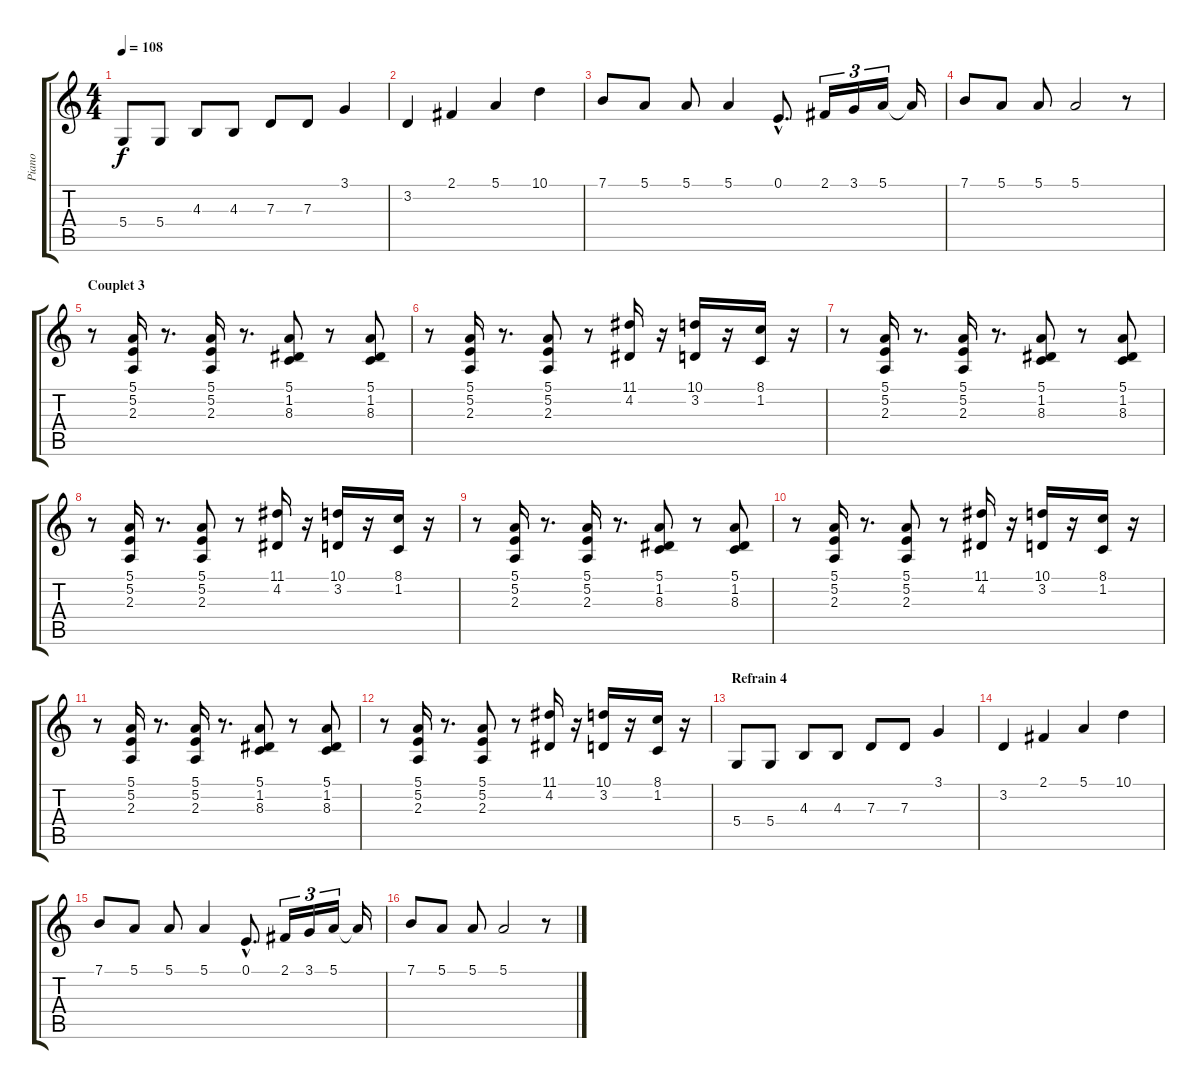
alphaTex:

\track ("Piano" "Piano") {instrument acousticgrandpiano}
\staff {score tabs}
\tuning (E4 B3 G3 D3 A2 E2) {hide}
\ts (4 4)
\tempo 108
\clef g2
\ks c
5.4.8{dy f} 5.4.8 4.3.8 4.3.8 7.3.8 7.3.8 3.1.4 |
3.2.4 2.1.4 5.1.4 10.1.4 |
7.1.8 5.1.8 5.1.8 5.1.4 0.1{hac}.8{d} 2.1.16{tu (3 2)} 3.1.16{tu (3 2)} 5.1.16{tu (3 2)} 5.1{t}.16 |
7.1.8 5.1.8 5.1.8 5.1.2 r.8 |
\section ("" "Couplet 3")
r.8 (5.1 5.2 2.3).16 r.8{d} (5.1 5.2 2.3).16 r.8{d} (5.1 1.2 8.3).8 r.8 (5.1 1.2 8.3).8 |
r.8 (5.1 5.2 2.3).16 r.8{d} (5.1 5.2 2.3).8 r.8 (11.1 4.2).16 r.16 (10.1 3.2).16 r.16 (8.1 1.2).16 r.16 |
r.8 (5.1 5.2 2.3).16 r.8{d} (5.1 5.2 2.3).16 r.8{d} (5.1 1.2 8.3).8 r.8 (5.1 1.2 8.3).8 |
r.8 (5.1 5.2 2.3).16 r.8{d} (5.1 5.2 2.3).8 r.8 (11.1 4.2).16 r.16 (10.1 3.2).16 r.16 (8.1 1.2).16 r.16 |
r.8 (5.1 5.2 2.3).16 r.8{d} (5.1 5.2 2.3).16 r.8{d} (5.1 1.2 8.3).8 r.8 (5.1 1.2 8.3).8 |
r.8 (5.1 5.2 2.3).16 r.8{d} (5.1 5.2 2.3).8 r.8 (11.1 4.2).16 r.16 (10.1 3.2).16 r.16 (8.1 1.2).16 r.16 |
r.8 (5.1 5.2 2.3).16 r.8{d} (5.1 5.2 2.3).16 r.8{d} (5.1 1.2 8.3).8 r.8 (5.1 1.2 8.3).8 |
r.8 (5.1 5.2 2.3).16 r.8{d} (5.1 5.2 2.3).8 r.8 (11.1 4.2).16 r.16 (10.1 3.2).16 r.16 (8.1 1.2).16 r.16 |
\section ("" "Refrain 4")
5.4.8 5.4.8 4.3.8 4.3.8 7.3.8 7.3.8 3.1.4 |
3.2.4 2.1.4 5.1.4 10.1.4 |
7.1.8 5.1.8 5.1.8 5.1.4 0.1{hac}.8{d} 2.1.16{tu (3 2)} 3.1.16{tu (3 2)} 5.1.16{tu (3 2)} 5.1{t}.16 |
7.1.8 5.1.8 5.1.8 5.1.2 r.8
